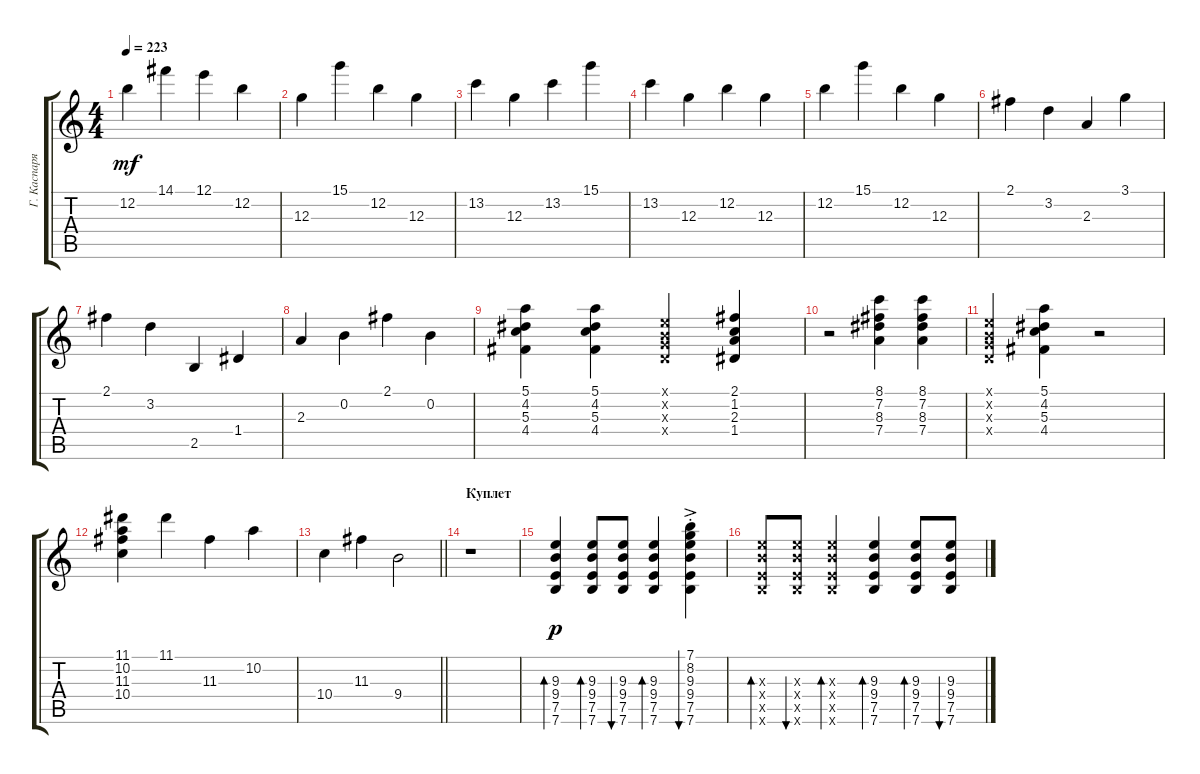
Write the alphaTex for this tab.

\track ("Г. Каспарян" "Г. Каспаря") {instrument electricguitarclean}
\staff {score tabs}
\tuning (E4 B3 G3 D3 A2 E2) {hide}
\ts (4 4)
\tempo 223
\clef g2
\ks c
12.2.4{dy mf} 14.1.4 12.1.4 12.2.4 |
12.3.4 15.1.4 12.2.4 12.3.4 |
13.2.4 12.3.4 13.2.4 15.1.4 |
13.2.4 12.3.4 12.2.4 12.3.4 |
12.2.4 15.1.4 12.2.4 12.3.4 |
2.1.4 3.2.4 2.3.4 3.1.4 |
2.1.4 3.2.4 2.5.4 1.4.4 |
2.3.4 0.2.4 2.1.4 0.2.4 |
(5.1 4.2 5.3 4.4).4 (5.1 4.2 5.3 4.4).4 (0.1{x} 0.2{x} 0.3{x} 0.4{x}).4 (2.1 1.2 2.3 1.4).4 |
r.2 (8.1 7.2 8.3 7.4).4 (8.1 7.2 8.3 7.4).4 |
(0.1{x} 0.2{x} 0.3{x} 0.4{x}).4 (5.1 4.2 5.3 4.4).4 r.2 |
(11.1 10.2 11.3 10.4).4 11.1.4 11.3.4 10.2.4 |
\barLineRight lightlight
10.4.4 11.3.4 9.4.2 |
\section ("" "Куплет")
r.1 |
(9.3 9.4 7.5 7.6).4{bd 60 dy p} (9.3 9.4 7.5 7.6).8{bd 60} (9.3 9.4 7.5 7.6).8{bu 60} (9.3 9.4 7.5 7.6).4{bd 60} (7.1{ac st} 8.2{ac st} 9.3{ac st} 9.4{ac st} 7.5{ac st} 7.6{ac st}).4{bu 60} |
(9.3{x} 9.4{x} 7.5{x} 7.6{x}).8{bd 60} (9.3{x} 9.4{x} 7.5{x} 7.6{x}).8{bu 60} (9.3{x} 9.4{x} 7.5{x} 7.6{x}).4{bd 60} (9.3 9.4 7.5 7.6).4{bd 60} (9.3 9.4 7.5 7.6).8{bd 60} (9.3 9.4 7.5 7.6).8{bu 60}
